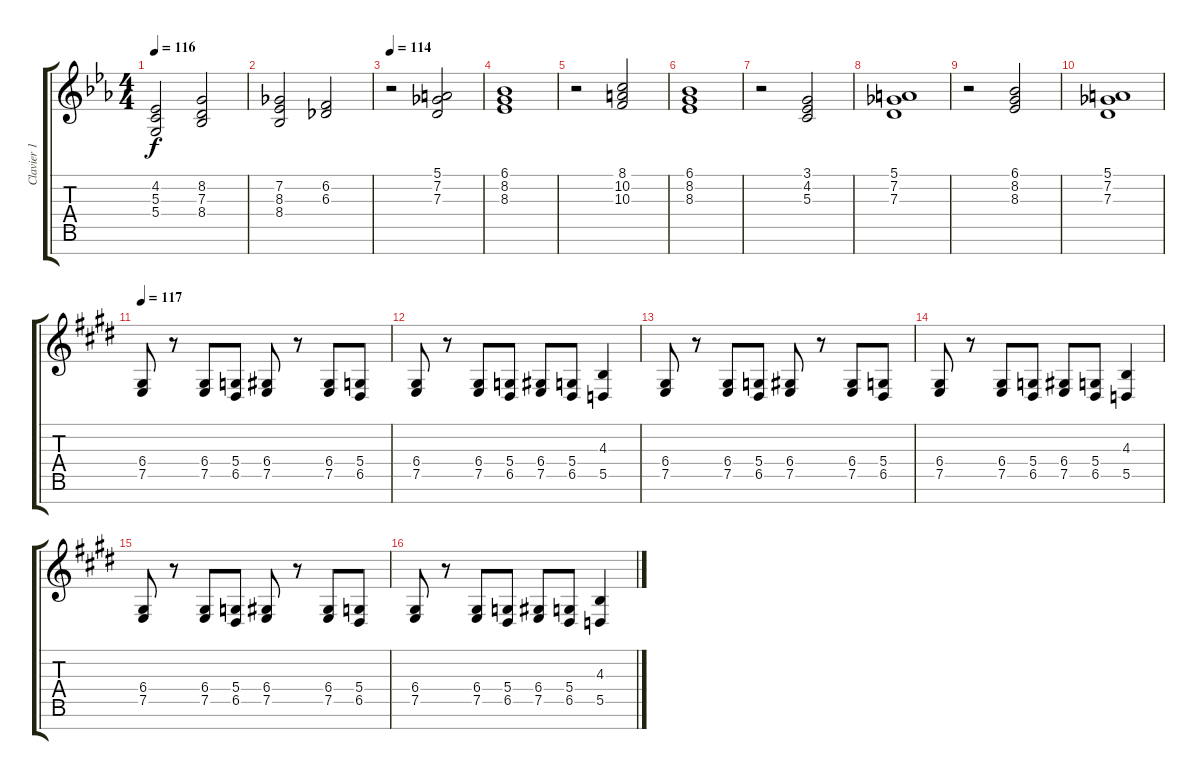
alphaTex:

\track ("Clavier 1" "Clavier 1") {instrument churchorgan}
\staff {score tabs}
\tuning (E4 B3 G3 D3 A2 E2 B1) {hide}
\ts (4 4)
\tempo 116
\clef g2
\ks eb
(4.2 5.3 5.4).2{dy f} (8.2 7.3 8.4).2 |
(7.2 8.3 8.4).2 (6.2 6.3).2 |
\tempo 114
r.2 (5.1 7.2 7.3).2 |
(6.1 8.2 8.3).1 |
r.2 (8.1 10.2 10.3).2 |
(6.1 8.2 8.3).1 |
r.2 (3.1 4.2 5.3).2 |
(5.1 7.2 7.3).1 |
r.2 (6.1 8.2 8.3).2 |
(5.1 7.2 7.3).1 |
\tempo 117
\ks e
(6.4 7.5).8 r.8 (6.4 7.5).8 (5.4 6.5).8 (6.4 7.5).8 r.8 (6.4 7.5).8 (5.4 6.5).8 |
(6.4 7.5).8 r.8 (6.4 7.5).8 (5.4 6.5).8 (6.4 7.5).8 (5.4 6.5).8 (4.3 5.5).4 |
(6.4 7.5).8 r.8 (6.4 7.5).8 (5.4 6.5).8 (6.4 7.5).8 r.8 (6.4 7.5).8 (5.4 6.5).8 |
(6.4 7.5).8 r.8 (6.4 7.5).8 (5.4 6.5).8 (6.4 7.5).8 (5.4 6.5).8 (4.3 5.5).4 |
(6.4 7.5).8 r.8 (6.4 7.5).8 (5.4 6.5).8 (6.4 7.5).8 r.8 (6.4 7.5).8 (5.4 6.5).8 |
(6.4 7.5).8 r.8 (6.4 7.5).8 (5.4 6.5).8 (6.4 7.5).8 (5.4 6.5).8 (4.3 5.5).4
